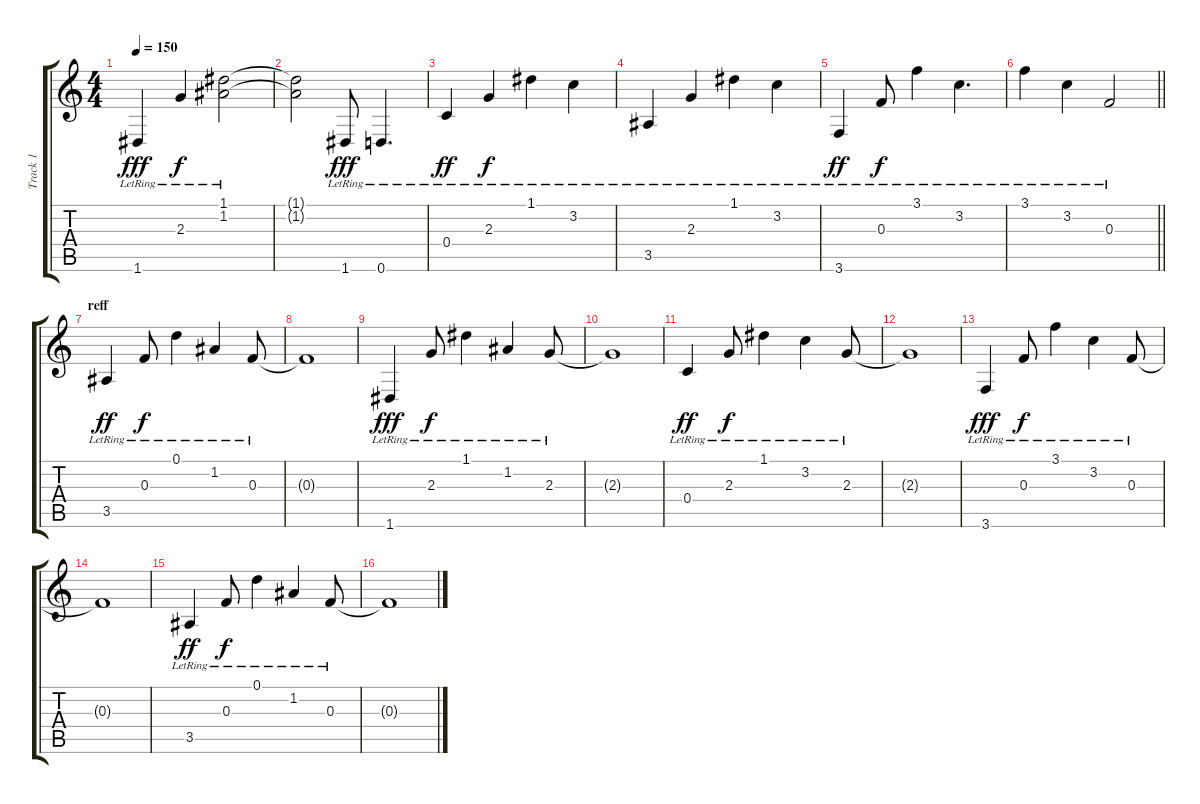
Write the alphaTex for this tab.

\track ("Track 1" "Track 1") {instrument acousticguitarnylon}
\staff {score tabs}
\tuning (D4 A3 F3 C3 G2 D2) {hide}
\ts (4 4)
\tempo 150
\clef g2
\ks c
1.6{lr}.4{dy fff} 2.3{lr}.4{dy f} (1.1{lr} 1.2{lr}).2 |
(1.1{t} 1.2{t}).2 1.6{lr}.8{dy fff} 0.6{lr}.4{d} |
0.4{lr}.4{dy ff} 2.3{lr}.4{dy f} 1.1{lr}.4 3.2{lr}.4 |
3.5{lr}.4 2.3{lr}.4 1.1{lr}.4 3.2{lr}.4 |
3.6{lr}.4{dy ff} 0.3{lr}.8{dy f} 3.1{lr}.4 3.2{lr}.4{d} |
\barLineRight lightlight
3.1{lr}.4 3.2{lr}.4 0.3{lr}.2 |
\section ("" "reff")
3.5{lr}.4{dy ff} 0.3{lr}.8{dy f} 0.1{lr}.4 1.2{lr}.4 0.3{lr}.8 |
0.3{t}.1 |
1.6{lr}.4{dy fff} 2.3{lr}.8{dy f} 1.1{lr}.4 1.2{lr}.4 2.3{lr}.8 |
2.3{t}.1 |
0.4{lr}.4{dy ff} 2.3{lr}.8{dy f} 1.1{lr}.4 3.2{lr}.4 2.3{lr}.8 |
2.3{t}.1 |
3.6{lr}.4{dy fff} 0.3{lr}.8{dy f} 3.1{lr}.4 3.2{lr}.4 0.3{lr}.8 |
0.3{t}.1 |
3.5{lr}.4{dy ff} 0.3{lr}.8{dy f} 0.1{lr}.4 1.2{lr}.4 0.3{lr}.8 |
0.3{t}.1
